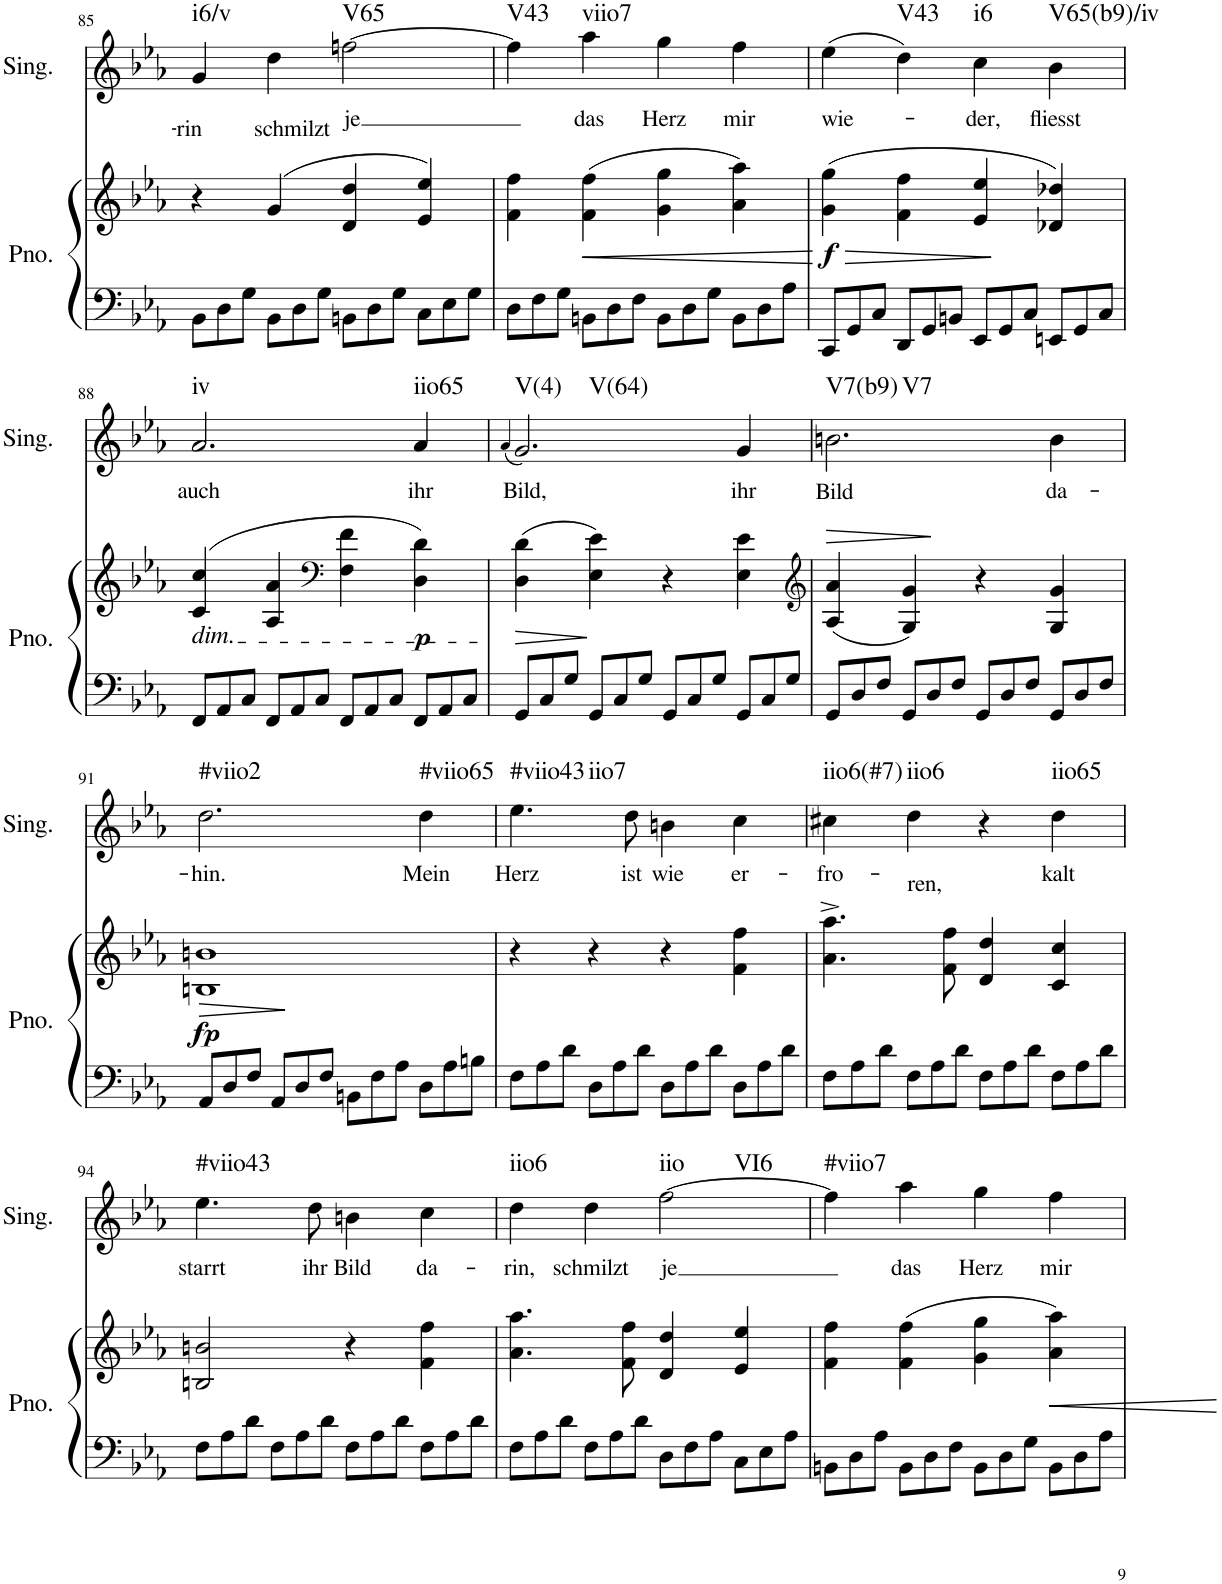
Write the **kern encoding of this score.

**kern	**kern	**dynam	**kern	**text	**harte
*part2	*part2	*part2	*part1	*part1	*part1
*staff3	*staff2	*staff2/3	*staff1	*staff1	*
*I"Pianoforte	*	*	*I"Singstimme	*	*
*I'Pno.	*	*	*I'Sing.	*	*
!!LO:PB:g=z
*clefF4	*clefG2	*	*clefG2	*	*
*k[b-e-a-]	*k[b-e-a-]	*	*k[b-e-a-]	*	*
*M4/4	*M4/4	*	*M4/4	*	*
*met(c)	*met(c)	*	*met(c)	*	*
*Xtuplet	*	*	*	*	*
=85	=85	=85	=85	=85	=85
!	!	!	!	!LO:LY:b	!LO:H:kt=i6/v
12BB-\L	4r	.	4g/	-rin	N
12D\	.	.	.	.	.
12G\J	.	.	.	.	.
!	!	!	!	!LO:LY:b	!
12BB-\L	(>4g/	.	4dd\	schmilzt	.
12D\	.	.	.	.	.
12G\J	.	.	.	.	.
!	!	!	!	!LO:LY:b	!LO:H:kt=V65
12BBn\L	4d/ 4dd/	.	[2ffn\	je	N
12D\	.	.	.	.	.
12G\J	.	.	.	.	.
12C\L	4e-/ 4ee-/)	.	.	.	.
12E-\	.	.	.	.	.
12G\J	.	.	.	.	.
=86	=86	=86	=86	=86	=86
!	!	!	!	!	!LO:H:kt=V43
12D\L	4f\ 4ff\	.	4ff\]	.	N
12F\	.	.	.	.	.
12G\J	.	.	.	.	.
!	!	!LO:HP:b	!	!LO:LY:b	!LO:H:kt=viio7
12BBn\L	(4f\ 4ff\	<	4aa-\	das	N
12D\	.	.	.	.	.
12F\J	.	.	.	.	.
!	!	!	!	!LO:LY:b	!
12BB\L	4g\ 4gg\	.	4gg\	Herz	.
12D\	.	.	.	.	.
12G\J	.	.	.	.	.
!	!	!	!	!LO:LY:b	!
12BB\L	4a-\ 4aa-\)	.	4ff\	mir	.
12D\	.	.	.	.	.
12A-\J	.	.	.	.	.
.	.	[	.	.	.
=87	=87	=87	=87	=87	=87
!	!	!LO:HP:b	!	!LO:LY:b	!
!	!	!LO:DY:n=1:b	!	!	!
12CC/L	(>4g\ 4gg\	> f	(4ee-\	wie-	.
12GG/	.	.	.	.	.
12C/J	.	.	.	.	.
!	!	!	!	!	!LO:H:kt=V43
12DD/L	4f\ 4ff\	.	4dd\)	.	N
12GG/	.	.	.	.	.
12BBn/J	.	.	.	.	.
!	!	!	!	!LO:LY:b	!LO:H:kt=i6
12EE-/L	4e-/ 4ee-/	.	4cc\	-der,	N
12GG/	.	.	.	.	.
12C/J	.	.	.	.	.
!	!	!	!	!LO:LY:b	!LO:H:kt=V65(b9)/iv
12EEn/L	4d-X/ 4dd-X/)	.	4b-\	fliesst	N
12GG/	.	.	.	.	.
12C/J	.	.	.	.	.
.	.	]	.	.	.
!!LO:LB:g=z
=88	=88	=88	=88	=88	=88
!	!LO:TX:b:i:t=dim.	!	!	!	!
!	!	!	!	!LO:LY:b	!LO:H:kt=iv
12FF/L	(4c/ 4cc/	.	2.a-/	auch	N
12AA-/	.	.	.	.	.
12C/J	.	.	.	.	.
12FF/L	4A-/ 4a-/	.	.	.	.
12AA-/	.	.	.	.	.
12C/J	.	.	.	.	.
*	*clefF4	*	*	*	*
12FF/L	4F\ 4f\	.	.	.	.
12AA-/	.	.	.	.	.
12C/J	.	.	.	.	.
!	!	!LO:DY:b	!	!LO:LY:b	!LO:H:kt=iio65
12FF/L	4D\ 4d\)	p	4a-/	ihr	N
12AA-/	.	.	.	.	.
12C/J	.	.	.	.	.
=89	=89	=89	=89	=89	=89
.	.	.	(4qa-/	.	.
!	!	!LO:HP:b	!	!LO:LY:b	!LO:H:n=1:kt=V(4)
!	!	!	!	!	!LO:H:n=2:kt=V(64)
12GG/L	(4D\ 4d\	>	2.g/)	Bild,	N N
12C/	.	.	.	.	.
12G/J	.	.	.	.	.
12GG/L	4E-\ 4e-\)	]	.	.	.
12C/	.	.	.	.	.
12G/J	.	.	.	.	.
12GG/L	4r	.	.	.	.
12C/	.	.	.	.	.
12G/J	.	.	.	.	.
!	!	!	!	!LO:LY:b	!
12GG/L	4E-\ 4e-\	.	4g/	ihr	.
12C/	.	.	.	.	.
12G/J	.	.	.	.	.
=90	=90	=90	=90	=90	=90
*	*clefG2	*	*	*	*
!	!	!LO:HP:b	!	!LO:LY:b	!LO:H:n=1:kt=V7(b9)
!	!	!	!	!	!LO:H:n=2:kt=V7
12GG/L	(4A-/ 4a-/	>	2.bn\	Bild	N N
12D/	.	.	.	.	.
12F/J	.	.	.	.	.
12GG/L	4G/ 4g/)	.	.	.	.
12D/	.	.	.	.	.
12F/J	.	.	.	.	.
12GG/L	4r	.	.	.	.
12D/	.	.	.	.	.
12F/J	.	.	.	.	.
!	!	!	!	!LO:LY:b	!
12GG/L	4G/ 4g/	.	4b\	da-	.
12D/	.	.	.	.	.
12F/J	.	.	.	.	.
.	.	]	.	.	.
!!LO:LB:g=z
=91	=91	=91	=91	=91	=91
!	!	!LO:HP:b	!	!LO:LY:b	!
!	!	!LO:DY:n=1:a=2	!	!	!LO:H:kt=#viio2
12AA-/L	1Bn 1bn	> fp	2.dd\	-hin.	N
12D/	.	.	.	.	.
12F/J	.	.	.	.	.
12AA-/L	.	.	.	.	.
12D/	.	.	.	.	.
12F/J	.	.	.	.	.
12BBn\L	.	.	.	.	.
12F\	.	.	.	.	.
12A-\J	.	.	.	.	.
!	!	!	!	!LO:LY:b	!LO:H:kt=#viio65
12D\L	.	.	4dd\	Mein	N
12A-\	.	.	.	.	.
12Bn\J	.	.	.	.	.
.	.	]	.	.	.
=92	=92	=92	=92	=92	=92
!	!	!	!	!LO:LY:b	!LO:H:n=1:kt=#viio43
!	!	!	!	!	!LO:H:n=2:kt=iio7
12F\L	4r	.	4.ee-\	Herz	N N
12A-\	.	.	.	.	.
12d\J	.	.	.	.	.
12D\L	4r	.	.	.	.
12A-\	.	.	.	.	.
!	!	!	!	!LO:LY:b	!
.	.	.	8dd\	ist	.
12d\J	.	.	.	.	.
!	!	!	!	!LO:LY:b	!
12D\L	4r	.	4bn\	wie	.
12A-\	.	.	.	.	.
12d\J	.	.	.	.	.
!	!	!	!	!LO:LY:b	!
12D\L	4f\ 4ff\	.	4cc\	er-	.
12A-\	.	.	.	.	.
12d\J	.	.	.	.	.
=93	=93	=93	=93	=93	=93
!	!	!	!	!LO:LY:b	!LO:H:kt=iio6(#7)
12F\L	4.a-\^> 4.aa-\^>	.	4cc#X\	-fro-	N
12A-\	.	.	.	.	.
12d\J	.	.	.	.	.
!	!	!	!	!LO:LY:b	!LO:H:kt=iio6
12F\L	.	.	4dd\	-ren,	N
12A-\	.	.	.	.	.
.	8f\ 8ff\	.	.	.	.
12d\J	.	.	.	.	.
12F\L	4d/ 4dd/	.	4r	.	.
12A-\	.	.	.	.	.
12d\J	.	.	.	.	.
!	!	!	!	!LO:LY:b	!LO:H:kt=iio65
12F\L	4c/ 4cc/	.	4dd\	kalt	N
12A-\	.	.	.	.	.
12d\J	.	.	.	.	.
!!LO:LB:g=z
=94	=94	=94	=94	=94	=94
!	!	!	!	!LO:LY:b	!LO:H:kt=#viio43
12F\L	2Bn/ 2bn/	.	4.ee-\	starrt	N
12A-\	.	.	.	.	.
12d\J	.	.	.	.	.
12F\L	.	.	.	.	.
12A-\	.	.	.	.	.
!	!	!	!	!LO:LY:b	!
.	.	.	8dd\	ihr	.
12d\J	.	.	.	.	.
!	!	!	!	!LO:LY:b	!
12F\L	4r	.	4bn\	Bild	.
12A-\	.	.	.	.	.
12d\J	.	.	.	.	.
!	!	!	!	!LO:LY:b	!
12F\L	4f\ 4ff\	.	4cc\	da-	.
12A-\	.	.	.	.	.
12d\J	.	.	.	.	.
=95	=95	=95	=95	=95	=95
!	!	!	!	!LO:LY:b	!LO:H:kt=iio6
12F\L	4.a-\ 4.aa-\	.	4dd\	-rin,	N
12A-\	.	.	.	.	.
12d\J	.	.	.	.	.
!	!	!	!	!LO:LY:b	!
12F\L	.	.	4dd\	schmilzt	.
12A-\	.	.	.	.	.
.	8f\ 8ff\	.	.	.	.
12d\J	.	.	.	.	.
!	!	!	!	!LO:LY:b	!LO:H:n=1:kt=iio
!	!	!	!	!	!LO:H:n=2:kt=VI6
12D\L	4d/ 4dd/	.	[2ff\	je	N N
12F\	.	.	.	.	.
12A-\J	.	.	.	.	.
12C\L	4e-/ 4ee-/	.	.	.	.
12E-\	.	.	.	.	.
12A-\J	.	.	.	.	.
=96	=96	=96	=96	=96	=96
!	!	!	!	!	!LO:H:kt=#viio7
12BBn\L	4f\ 4ff\	.	4ff\]	.	N
12D\	.	.	.	.	.
12A-\J	.	.	.	.	.
!	!	!	!	!LO:LY:b	!
12BB\L	(4f\ 4ff\	.	4aa-\	das	.
12D\	.	.	.	.	.
12F\J	.	.	.	.	.
!	!	!	!	!LO:LY:b	!
12BB\L	4g\ 4gg\	.	4gg\	Herz	.
12D\	.	.	.	.	.
12G\J	.	.	.	.	.
!	!	!LO:HP:b	!	!LO:LY:b	!
12BB\L	4a-\ 4aa-\)	<	4ff\	mir	.
12D\	.	.	.	.	.
12A-\J	.	.	.	.	.
.	.	[	.	.	.
=	=	=	=	=	=
*-	*-	*-	*-	*-	*-
